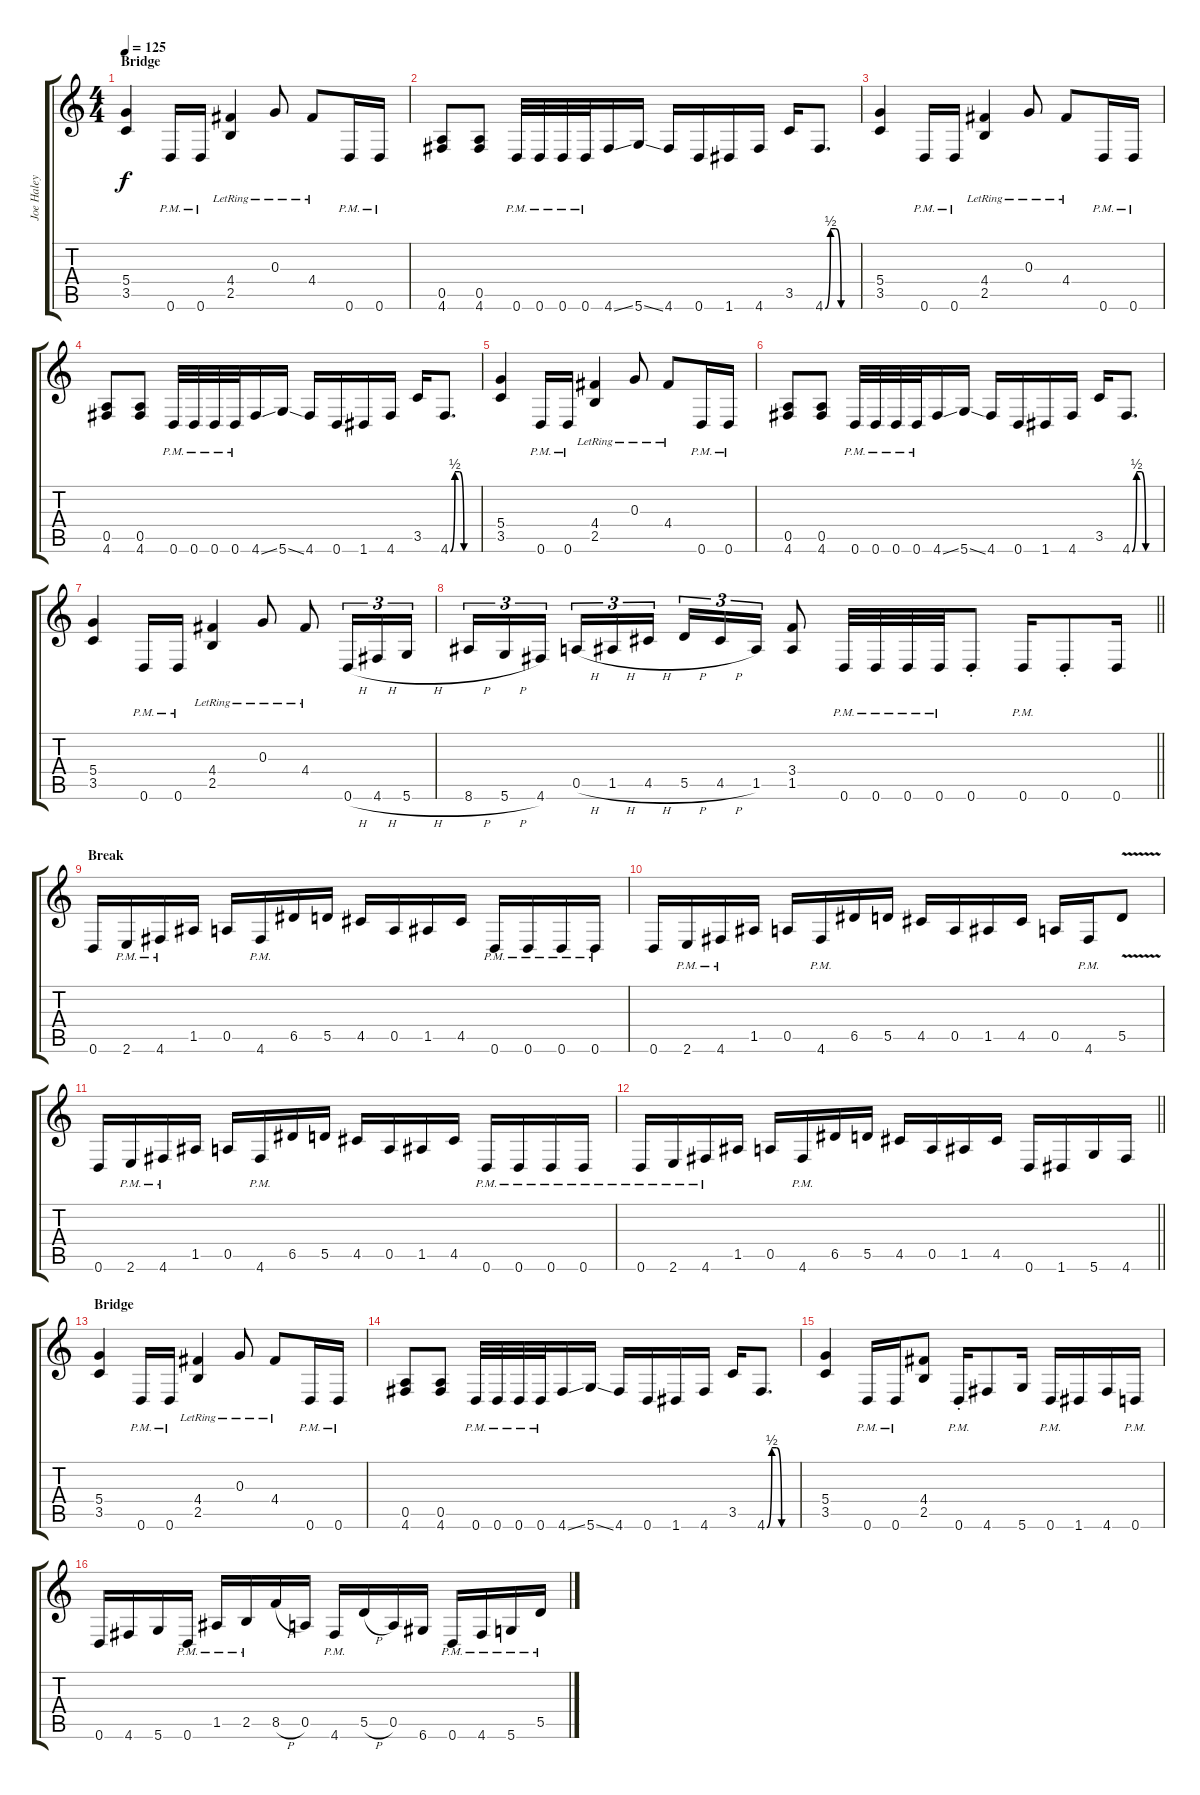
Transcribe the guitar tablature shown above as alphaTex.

\track ("Joe Haley" "Joe Haley") {instrument distortionguitar}
\staff {score tabs}
\tuning (E4 B3 G3 D3 A2 D2) {hide}
\ts (4 4)
\section ("" "Bridge")
\tempo 125
\clef g2
\ks c
(5.4 3.5).4{dy f} 0.6{pm}.16 0.6{pm}.16 (4.4{lr} 2.5{lr}).4 0.3{lr}.8 4.4{lr}.8 0.6{pm}.16 0.6{pm}.16 |
(0.5 4.6).8 (0.5 4.6).8 0.6{pm}.32 0.6{pm}.32 0.6{pm}.32 0.6{pm}.32 4.6{ss}.16 5.6{ss}.16 4.6.16 0.6.16 1.6.16 4.6.16 3.5.16 4.6{be (custom 0 0 10 2 20 2 30 0 60 0)}.8{d} |
(5.4 3.5).4 0.6{pm}.16 0.6{pm}.16 (4.4{lr} 2.5{lr}).4 0.3{lr}.8 4.4{lr}.8 0.6{pm}.16 0.6{pm}.16 |
(0.5 4.6).8 (0.5 4.6).8 0.6{pm}.32 0.6{pm}.32 0.6{pm}.32 0.6{pm}.32 4.6{ss}.16 5.6{ss}.16 4.6.16 0.6.16 1.6.16 4.6.16 3.5.16 4.6{be (custom 0 0 10 2 20 2 30 0 60 0)}.8{d} |
(5.4 3.5).4 0.6{pm}.16 0.6{pm}.16 (4.4{lr} 2.5{lr}).4 0.3{lr}.8 4.4{lr}.8 0.6{pm}.16 0.6{pm}.16 |
(0.5 4.6).8 (0.5 4.6).8 0.6{pm}.32 0.6{pm}.32 0.6{pm}.32 0.6{pm}.32 4.6{ss}.16 5.6{ss}.16 4.6.16 0.6.16 1.6.16 4.6.16 3.5.16 4.6{be (custom 0 0 10 2 20 2 30 0 60 0)}.8{d} |
(5.4 3.5).4 0.6{pm}.16 0.6{pm}.16 (4.4{lr} 2.5{lr}).4 0.3{lr}.8 4.4{lr}.8 0.6{h}.16{tu (3 2)} 4.6{h}.16{tu (3 2)} 5.6{h}.16{tu (3 2)} |
\barLineRight lightlight
8.6{h}.16{tu (3 2)} 5.6{h}.16{tu (3 2)} 4.6.16{tu (3 2) beam splitsecondary} 0.5{h}.16{tu (3 2)} 1.5{h}.16{tu (3 2)} 4.5{h}.16{tu (3 2)} 5.5{h}.16{tu (3 2)} 4.5{h}.16{tu (3 2)} 1.5.16{tu (3 2)} (3.4 1.5).8 0.6{pm}.32 0.6{pm}.32 0.6{pm}.32 0.6{pm}.32 0.6{st}.8 0.6{pm}.16 0.6{st}.8 0.6.16 |
\section ("" "Break")
0.6.16 2.6{pm}.16 4.6{pm}.16 1.5.16 0.5.16 4.6{pm}.16 6.5.16 5.5.16 4.5.16 0.5.16 1.5.16 4.5.16 0.6{pm}.16 0.6{pm}.16 0.6{pm}.16 0.6{pm}.16 |
0.6.16 2.6{pm}.16 4.6{pm}.16 1.5.16 0.5.16 4.6{pm}.16 6.5.16 5.5.16 4.5.16 0.5.16 1.5.16 4.5.16 0.5.16 4.6{pm}.16 5.5{v}.8 |
0.6.16 2.6{pm}.16 4.6{pm}.16 1.5.16 0.5.16 4.6{pm}.16 6.5.16 5.5.16 4.5.16 0.5.16 1.5.16 4.5.16 0.6{pm}.16 0.6{pm}.16 0.6{pm}.16 0.6{pm}.16 |
\barLineRight lightlight
0.6{pm}.16 2.6{pm}.16 4.6{pm}.16 1.5.16 0.5.16 4.6{pm}.16 6.5.16 5.5.16 4.5.16 0.5.16 1.5.16 4.5.16 0.6.16 1.6.16 5.6.16 4.6.16 |
\section ("" "Bridge")
(5.4 3.5).4 0.6{pm}.16 0.6{pm}.16 (4.4{lr} 2.5{lr}).4 0.3{lr}.8 4.4{lr}.8 0.6{pm}.16 0.6{pm}.16 |
(0.5 4.6).8 (0.5 4.6).8 0.6{pm}.32 0.6{pm}.32 0.6{pm}.32 0.6{pm}.32 4.6{ss}.16 5.6{ss}.16 4.6.16 0.6.16 1.6.16 4.6.16 3.5.16 4.6{be (custom 0 0 10 2 20 2 30 0 60 0)}.8{d} |
(5.4 3.5).4 0.6{pm}.16 0.6{pm}.16 (4.4 2.5).8 0.6{pm st}.16 4.6.8 5.6.16 0.6{pm}.16 1.6.16 4.6.16 0.6{pm}.16 |
0.6.16 4.6.16 5.6.16 0.6{pm}.16 1.5{pm}.16 2.5{pm}.16 8.5{h}.16 0.5.16 4.6{pm}.16 5.5{h}.16 0.5.16 6.6.16 0.6{pm}.16 4.6{pm}.16 5.6{pm}.16 5.5{pm}.16
